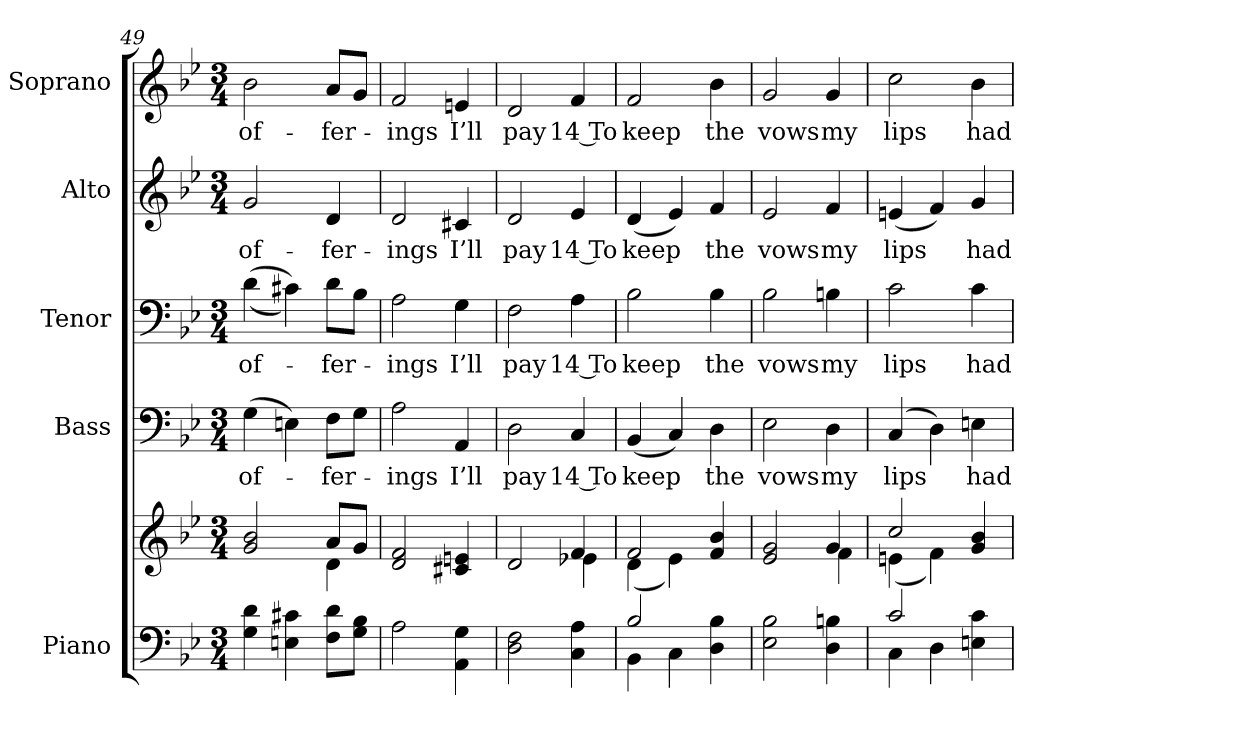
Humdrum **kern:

**kern	**kern	**kern	**text	**kern	**text	**kern	**text	**kern	**text
*part5	*part5	*part4	*part4	*part3	*part3	*part2	*part2	*part1	*part1
*staff6	*staff5	*staff4	*staff4	*staff3	*staff3	*staff2	*staff2	*staff1	*staff1
*I"Piano	*	*I"Bass	*	*I"Tenor	*	*I"Alto	*	*I"Soprano	*
*I'Pno.	*	*I'B.	*	*I'T.	*	*I'A.	*	*I'S.	*
*clefF4	*clefG2	*clefF4	*	*clefF4	*	*clefG2	*	*clefG2	*
*k[b-e-]	*k[b-e-]	*k[b-e-]	*	*k[b-e-]	*	*k[b-e-]	*	*k[b-e-]	*
*B-:	*B-:	*B-:	*	*B-:	*	*B-:	*	*B-:	*
*M3/4	*M3/4	*M3/4	*	*M3/4	*	*M3/4	*	*M3/4	*
=49	=49	=49	=49	=49	=49	=49	=49	=49	=49
*	*^	*	*	*	*	*	*	*	*
!	!	!	!	!LO:LY:b:color=#000000	!	!	!	!	!	!
!	!	!	!	!	!	!LO:LY:b:color=#000000	!	!	!	!
!	!	!	!	!	!	!	!	!LO:LY:b:color=#000000	!	!
!	!	!	!	!	!	!	!	!	!	!LO:LY:b:color=#000000
4Gi\ 4di	2gi/ 2b-i	2ryy	(4Gi\	of-	((4di\	of-	2gi/	of-	2b-i\	of-
4Eni\ 4c#Xi	.	.	4Eni\)	.	4c#Xi\))	.	.	.	.	.
!	!	!	!	!LO:LY:b:color=#000000	!	!	!	!	!	!
!	!	!	!	!	!	!LO:LY:b:color=#000000	!	!	!	!
!	!	!	!	!	!	!	!	!LO:LY:b:color=#000000	!	!
!	!	!	!	!	!	!	!	!	!	!LO:LY:b:color=#000000
8Fi\ 8diL	8ai/L	4di\	8Fi\L	-fer-	8di\L	-fer-	4di/	-fer-	8ai/L	-fer-
8Gi\ 8B-iJ	8gi/J	.	8Gi\J	.	8B-i\J	.	.	.	8gi/J	.
*	*v	*v	*	*	*	*	*	*	*	*
!!LO:PB:g=z
=50	=50	=50	=50	=50	=50	=50	=50	=50	=50
!	!	!	!LO:LY:b:color=#000000	!	!	!	!	!	!
!	!	!	!	!	!LO:LY:b:color=#000000	!	!	!	!
!	!	!	!	!	!	!	!LO:LY:b:color=#000000	!	!
!	!	!	!	!	!	!	!	!	!LO:LY:b:color=#000000
2Ai\	2di/ 2fi	2Ai\	-ings	2Ai\	-ings	2di/	-ings	2fi/	-ings
!	!	!	!LO:LY:b:color=#000000	!	!	!	!	!	!
!	!	!	!	!	!LO:LY:b:color=#000000	!	!	!	!
!	!	!	!	!	!	!	!LO:LY:b:color=#000000	!	!
!	!	!	!	!	!	!	!	!	!LO:LY:b:color=#000000
4AAi\ 4Gi	4c#Xi/ 4eni	4AAi/	I’ll	4Gi\	I’ll	4c#Xi/	I’ll	4eni/	I’ll
=51	=51	=51	=51	=51	=51	=51	=51	=51	=51
*	*^	*	*	*	*	*	*	*	*
!	!	!	!	!LO:LY:b:color=#000000	!	!	!	!	!	!
!	!	!	!	!	!	!LO:LY:b:color=#000000	!	!	!	!
!	!	!	!	!	!	!	!	!LO:LY:b:color=#000000	!	!
!	!	!	!	!	!	!	!	!	!	!LO:LY:b:color=#000000
2Di\ 2Fi	2di/	2ryy	2Di\	pay	2Fi\	pay	2di/	pay	2di/	pay
!	!	!	!	!LO:LY:b:color=#000000	!	!	!	!	!	!
!	!	!	!	!	!	!LO:LY:b:color=#000000	!	!	!	!
!	!	!	!	!	!	!	!	!LO:LY:b:color=#000000	!	!
!	!	!	!	!	!	!	!	!	!	!LO:LY:b:color=#000000
4Ci\ 4Ai	4fi/	4e-Xi\	4Ci/	14 To	4Ai\	14 To	4e-i/	14 To	4fi/	14 To
=52	=52	=52	=52	=52	=52	=52	=52	=52	=52	=52
*^	*	*	*	*	*	*	*	*	*	*
!	!	!	!	!	!LO:LY:b:color=#000000	!	!	!	!	!	!
!	!	!	!	!	!	!	!LO:LY:b:color=#000000	!	!	!	!
!	!	!	!	!	!	!	!	!	!LO:LY:b:color=#000000	!	!
!	!	!	!	!	!	!	!	!	!	!	!LO:LY:b:color=#000000
2B-i/	4BB-i\	2fi/	(4di\	(4BB-i/	keep	2B-i\	keep	(4di/	keep	2fi/	keep
.	4Ci\	.	4e-i\)	4Ci/)	.	.	.	4e-i/)	.	.	.
!	!	!	!	!	!LO:LY:b:color=#000000	!	!	!	!	!	!
!	!	!	!	!	!	!	!LO:LY:b:color=#000000	!	!	!	!
!	!	!	!	!	!	!	!	!	!LO:LY:b:color=#000000	!	!
!	!	!	!	!	!	!	!	!	!	!	!LO:LY:b:color=#000000
4Di\ 4B-i	4ryy	4fi/ 4b-i	4ryy	4Di\	the	4B-i\	the	4fi/	the	4b-i\	the
*v	*v	*	*	*	*	*	*	*	*	*	*
=53	=53	=53	=53	=53	=53	=53	=53	=53	=53	=53
*^	*	*	*	*	*	*	*	*	*	*
!	!	!	!	!	!LO:LY:b:color=#000000	!	!	!	!	!	!
*v	*v	*	*	*	*	*	*	*	*	*	*
*^	*	*	*	*	*	*	*	*	*	*
!	!	!	!	!	!	!	!LO:LY:b:color=#000000	!	!	!	!
*v	*v	*	*	*	*	*	*	*	*	*	*
*^	*	*	*	*	*	*	*	*	*	*
!	!	!	!	!	!	!	!	!	!LO:LY:b:color=#000000	!	!
*v	*v	*	*	*	*	*	*	*	*	*	*
*^	*	*	*	*	*	*	*	*	*	*
!	!	!	!	!	!	!	!	!	!	!	!LO:LY:b:color=#000000
*v	*v	*	*	*	*	*	*	*	*	*	*
2E-i\ 2B-i	2e-i/ 2gi	2ryy	2E-i\	vows	2B-i\	vows	2e-i/	vows	2gi/	vows
!	!	!	!	!LO:LY:b:color=#000000	!	!	!	!	!	!
!	!	!	!	!	!	!LO:LY:b:color=#000000	!	!	!	!
!	!	!	!	!	!	!	!	!LO:LY:b:color=#000000	!	!
!	!	!	!	!	!	!	!	!	!	!LO:LY:b:color=#000000
4Di\ 4Bni	4gi/	4fi\	4Di\	my	4Bni\	my	4fi/	my	4gi/	my
=54	=54	=54	=54	=54	=54	=54	=54	=54	=54	=54
*^	*	*	*	*	*	*	*	*	*	*
!	!	!	!	!	!LO:LY:b:color=#000000	!	!	!	!	!	!
!	!	!	!	!	!	!	!LO:LY:b:color=#000000	!	!	!	!
!	!	!	!	!	!	!	!	!	!LO:LY:b:color=#000000	!	!
!	!	!	!	!	!	!	!	!	!	!	!LO:LY:b:color=#000000
2ci/	4Ci\	2cci/	(4eni\	(4Ci/	lips	2ci\	lips	(4eni/	lips	2cci\	lips
.	4Di\	.	4fi\)	4Di\)	.	.	.	4fi/)	.	.	.
!	!	!	!	!	!LO:LY:b:color=#000000	!	!	!	!	!	!
!	!	!	!	!	!	!	!LO:LY:b:color=#000000	!	!	!	!
!	!	!	!	!	!	!	!	!	!LO:LY:b:color=#000000	!	!
!	!	!	!	!	!	!	!	!	!	!	!LO:LY:b:color=#000000
4Eni\ 4ci	4ryy	4gi/ 4b-i	4ryy	4Eni\	had	4ci\	had	4gi/	had	4b-i\	had
*v	*v	*	*	*	*	*	*	*	*	*	*
*	*v	*v	*	*	*	*	*	*	*	*
=	=	=	=	=	=	=	=	=	=
*-	*-	*-	*-	*-	*-	*-	*-	*-	*-
